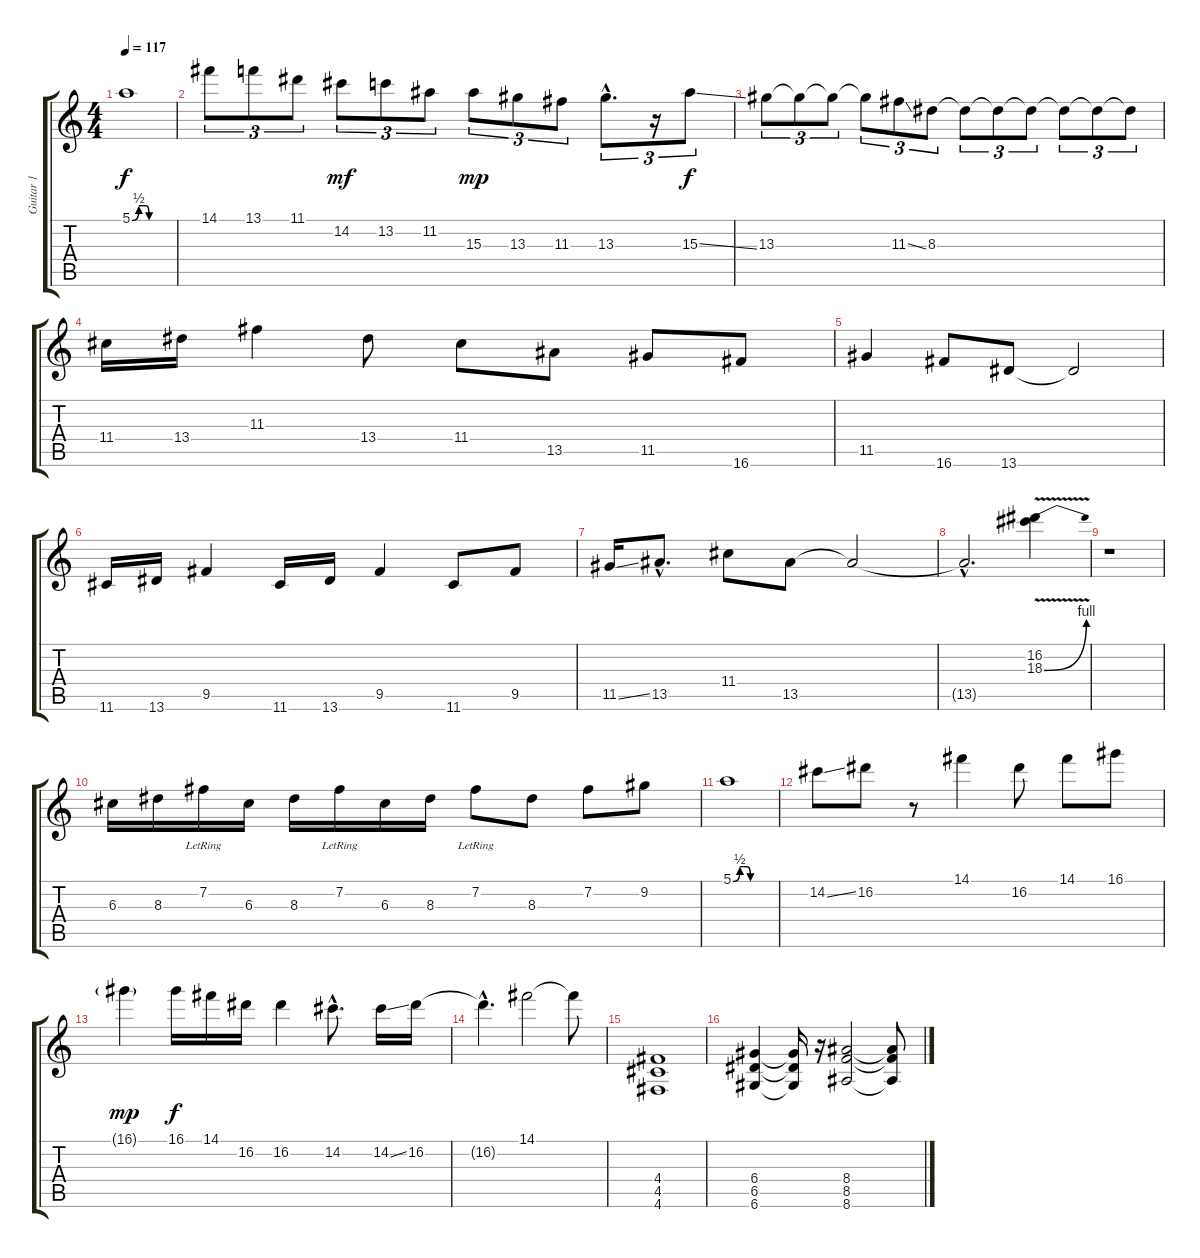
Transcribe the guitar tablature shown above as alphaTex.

\track ("Guitar 1" "Guitar 1") {instrument distortionguitar}
\staff {score tabs}
\tuning (E4 B3 G3 D3 A2 D2) {hide}
\ts (4 4)
\tempo 117
\clef g2
\ks c
5.1{be (custom 0 0 10 2 15 2 20 2 25 0 45 0 60 0)}.1{dy f volume 0} |
14.1.8{tu (3 2) volume 14} 13.1.8{tu (3 2)} 11.1.8{tu (3 2)} 14.2.8{tu (3 2) dy mf} 13.2.8{tu (3 2)} 11.2.8{tu (3 2)} 15.3.8{tu (3 2) dy mp} 13.3.8{tu (3 2)} 11.3.8{tu (3 2)} 13.3{hac}.8{d tu (3 2)} r.16{tu (3 2)} 15.3{ss}.8{tu (3 2) dy f} |
13.3.8{tu (3 2)} 13.3{t}.8{tu (3 2)} 13.3{t}.8{tu (3 2)} 13.3{t}.8{tu (3 2)} 11.3{ss}.8{tu (3 2)} 8.3.8{tu (3 2)} 8.3{t}.8{tu (3 2)} 8.3{t}.8{tu (3 2)} 8.3{t}.8{tu (3 2)} 8.3{t}.8{tu (3 2)} 8.3{t}.8{tu (3 2)} 8.3{t}.8{tu (3 2)} |
11.4.16 13.4.16 11.3.4 13.4.8 11.4.8 13.5.8 11.5.8 16.6.8 |
11.5.4 16.6.8 13.6.8 13.6{t}.2 |
11.6.16 13.6.16 9.5.4 11.6.16 13.6.16 9.5.4 11.6.8 9.5.8 |
11.5{ss}.16 13.5{hac}.8{d} 11.4.8 13.5.8 13.5{t}.2 |
13.5{hac t}.2{d} (16.2 18.3{be (bend 0 0 60 4) v}).4{instrument distortionguitar} |
r.1{instrument electricguitarjazz} |
6.3.16 8.3.16 7.2{lr}.16 6.3.16 8.3.16 7.2{lr}.16 6.3.16 8.3.16 7.2{lr}.8 8.3.8 7.2.8 9.2.8 |
5.1{be (custom 0 0 10 2 15 2 20 2 25 0 45 0 60 0)}.1{volume 0} |
14.2{ss}.8{volume 13} 16.2.8 r.8 14.1.4 16.2.8 14.1.8 16.1.8 |
16.1{g}.4{dy mp} 16.1.16{dy f} 14.1.16 16.2.16 16.2.4 14.2{hac}.8{d} 14.2{ss}.16 16.2.16 |
16.2{hac t}.4{d} 14.1.2 14.1{t}.8 |
(4.4 4.5 4.6).1{instrument distortionguitar} |
(6.4 6.5 6.6).4 (6.4{t} 6.5{t} 6.6{t}).16 r.16 (8.4 8.5 8.6).2 (8.4{t} 8.5{t} 8.6{t}).8
